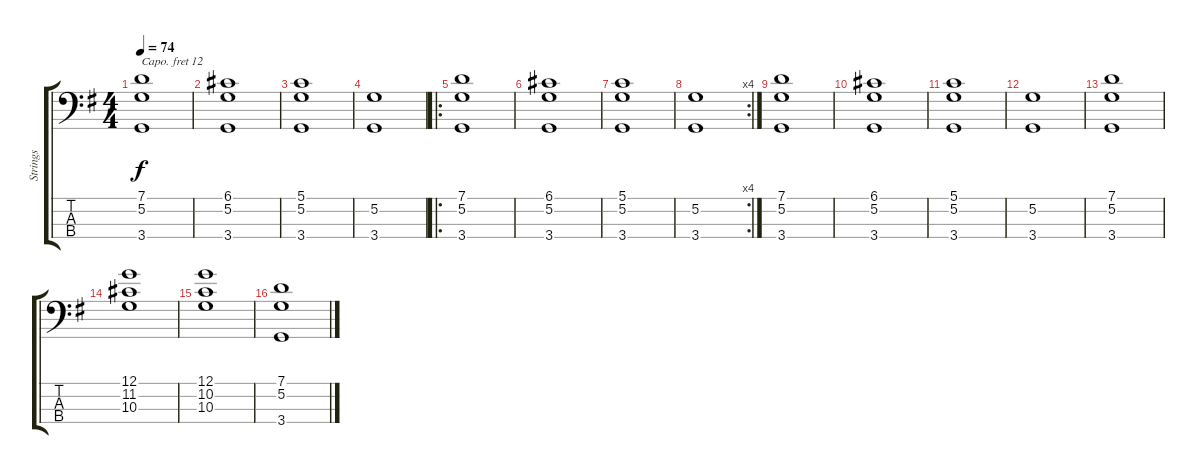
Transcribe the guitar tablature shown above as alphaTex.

\track ("Strings" "Strings") {instrument stringensemble1}
\staff {score tabs}
\capo 12
\tuning (G2 D2 A1 E1) {hide}
\ts (4 4)
\tempo 74
\clef f4
\ks g
(7.1 5.2 3.4).1{txt "" dy f instrument stringensemble1} |
(6.1 5.2 3.4).1 |
(5.1 5.2 3.4).1 |
(5.2 3.4).1 |
\ro
(7.1 5.2 3.4).1 |
(6.1 5.2 3.4).1 |
(5.1 5.2 3.4).1 |
\rc 4
(5.2 3.4).1 |
(7.1 5.2 3.4).1 |
(6.1 5.2 3.4).1 |
(5.1 5.2 3.4).1 |
(5.2 3.4).1 |
(7.1 5.2 3.4).1 |
(12.1 11.2 10.3).1 |
(12.1 10.2 10.3).1 |
(7.1 5.2 3.4).1
